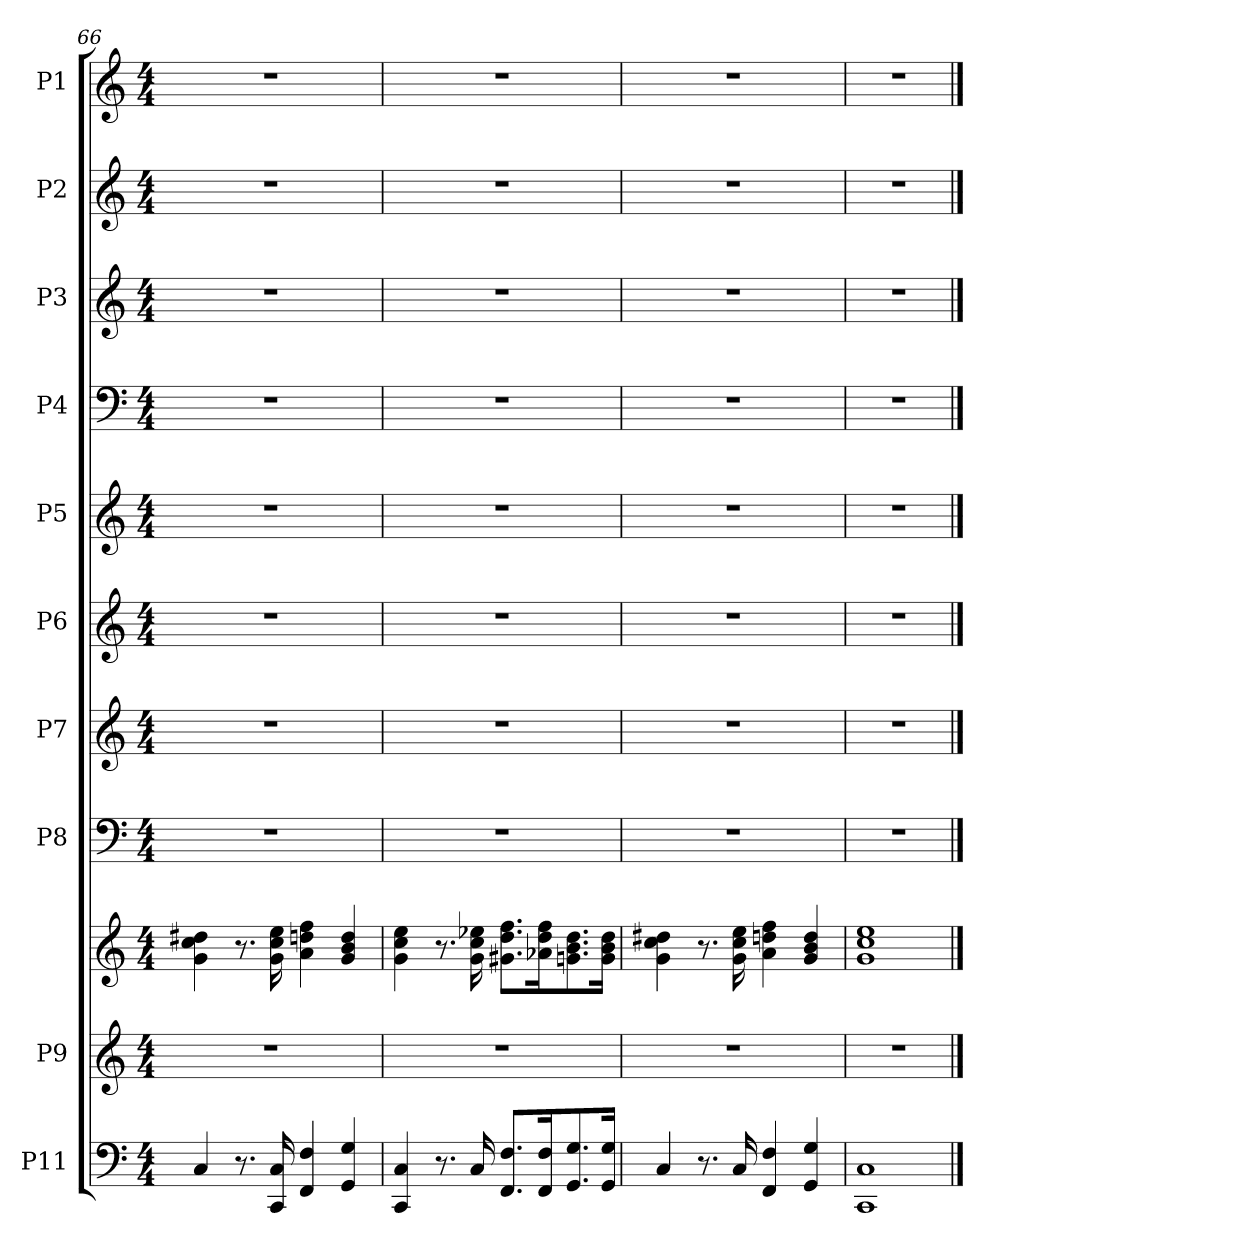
**kern	**kern	**kern	**kern	**kern	**kern	**kern	**kern	**kern	**kern	**kern
*part10	*part9	*part9	*part8	*part7	*part6	*part5	*part4	*part3	*part2	*part1
*staff11	*staff10	*staff9	*staff8	*staff7	*staff6	*staff5	*staff4	*staff3	*staff2	*staff1
*I"P11	*I"P9	*	*I"P8	*I"P7	*I"P6	*I"P5	*I"P4	*I"P3	*I"P2	*I"P1
*clefF4	*clefG2	*clefG2	*clefF4	*clefG2	*clefG2	*clefG2	*clefF4	*clefG2	*clefG2	*clefG2
*	*	*	*	*ITrd7c12	*	*	*	*ITrd7c12	*	*
*k[]	*k[]	*k[]	*k[]	*k[]	*k[]	*k[]	*k[]	*k[]	*k[]	*k[]
*C:	*C:	*C:	*C:	*C:	*C:	*C:	*C:	*C:	*C:	*C:
*M4/4	*M4/4	*M4/4	*M4/4	*M4/4	*M4/4	*M4/4	*M4/4	*M4/4	*M4/4	*M4/4
=66	=66	=66	=66	=66	=66	=66	=66	=66	=66	=66
4C/	1r	4g\ 4cc\ 4dd#X\	1r	1r	1r	1r	1r	1r	1r	1r
8.r	.	8.r	.	.	.	.	.	.	.	.
16CC/ 16C/	.	16g\ 16cc\ 16ee\	.	.	.	.	.	.	.	.
4FF/ 4F/	.	4a\ 4ddn\ 4ff\	.	.	.	.	.	.	.	.
4GG/ 4G/	.	4g/ 4b/ 4dd/	.	.	.	.	.	.	.	.
!!LO:PB:g=z
=67	=67	=67	=67	=67	=67	=67	=67	=67	=67	=67
4CC/ 4C/	1r	4g\ 4cc\ 4ee\	1r	1r	1r	1r	1r	1r	1r	1r
8.r	.	8.r	.	.	.	.	.	.	.	.
16C/	.	16g\ 16cc\ 16ee-X\	.	.	.	.	.	.	.	.
8.FF/ 8.F/L	.	8.g#X\ 8.dd\ 8.ff\L	.	.	.	.	.	.	.	.
16FF/ 16F/k	.	16a-X\ 16dd\ 16ff\k	.	.	.	.	.	.	.	.
8.GG/ 8.G/	.	8.gn\ 8.b\ 8.dd\	.	.	.	.	.	.	.	.
16GG/ 16G/Jk	.	16g\ 16b\ 16dd\Jk	.	.	.	.	.	.	.	.
=68	=68	=68	=68	=68	=68	=68	=68	=68	=68	=68
4C/	1r	4g\ 4cc\ 4dd#X\	1r	1r	1r	1r	1r	1r	1r	1r
8.r	.	8.r	.	.	.	.	.	.	.	.
16C/	.	16g\ 16cc\ 16ee\	.	.	.	.	.	.	.	.
4FF/ 4F/	.	4a\ 4ddn\ 4ff\	.	.	.	.	.	.	.	.
4GG/ 4G/	.	4g/ 4b/ 4dd/	.	.	.	.	.	.	.	.
=69	=69	=69	=69	=69	=69	=69	=69	=69	=69	=69
1CC 1C	1r	1g 1cc 1ee	1r	1r	1r	1r	1r	1r	1r	1r
==	==	==	==	==	==	==	==	==	==	==
*-	*-	*-	*-	*-	*-	*-	*-	*-	*-	*-
